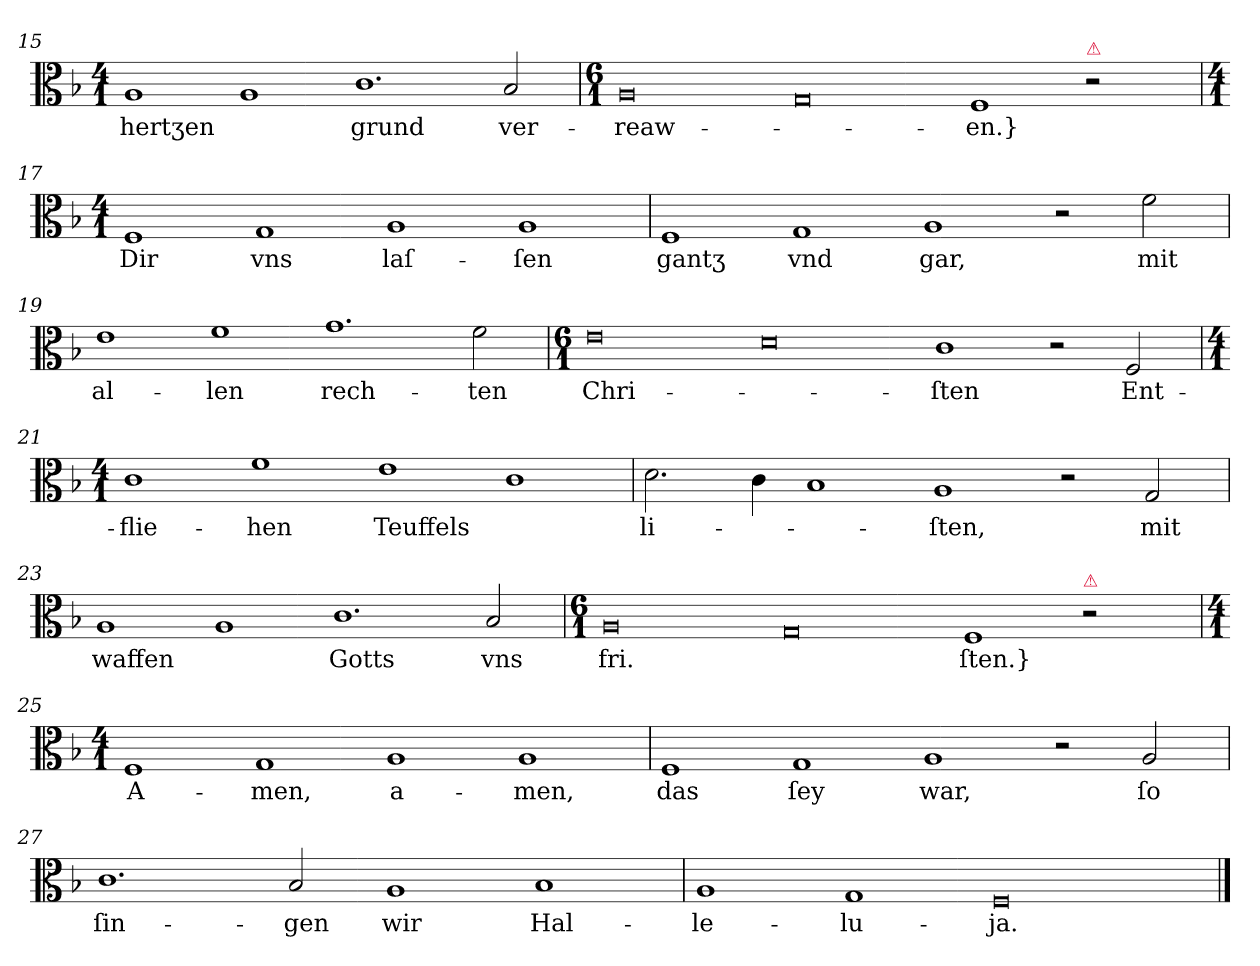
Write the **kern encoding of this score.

**kern	**text
*part1	*part1
*staff1	*staff1
*clefC3	*
*k[b-]	*
*F:ion	*
*M4/1	*
=15	=15
1A	hertʒen
1A	.
1.c	grund
2B-	ver-
=16	=16
*M6/1	*
0A	-reaw-
0G	.
1F	-en.}
!LO:TX:a:color=crimson:t=⚠	!
!LO:N:vis=2	!
1r	.
=17	=17
*M4/1	*
1F	Dir
1G	vns
1A	laſ-
1A	-ſen
=18	=18
1F	gantʒ
1G	vnd
1A	gar,
2r	.
2f	mit
=19	=19
1e	al-
1f	-len
1.g	rech-
2f	-ten
=20	=20
*M6/1	*
0e	Chri-
0d	.
1c\	-ſten
2r	.
2F	Ent-
=21	=21
*M4/1	*
1c	-flie-
1f	-hen
1e	Teuffels
1c	.
=22	=22
2.d	li-
4c	.
1B-	.
1A	-ſten,
2r	.
2G	mit
=23	=23
1A	waffen
1A	.
1.c	Gotts
2B-	vns
=24	=24
*M6/1	*
0A	fri.
0G	.
1F	-ſten.}
!LO:TX:a:color=crimson:t=⚠	!
!LO:N:vis=2	!
1r	.
=25	=25
*M4/1	*
1F	A-
1G	-men,
1A	a-
1A	-men,
=26	=26
1F	das
1G	ſey
1A	war,
2r	.
2A	ſo
=27	=27
1.c	ſin-
2B-	-gen
1A	wir
1B-	Hal-
=28	=28
1A	-le-
1G	-lu-
0F/	-ja.
==	==
*-	*-
